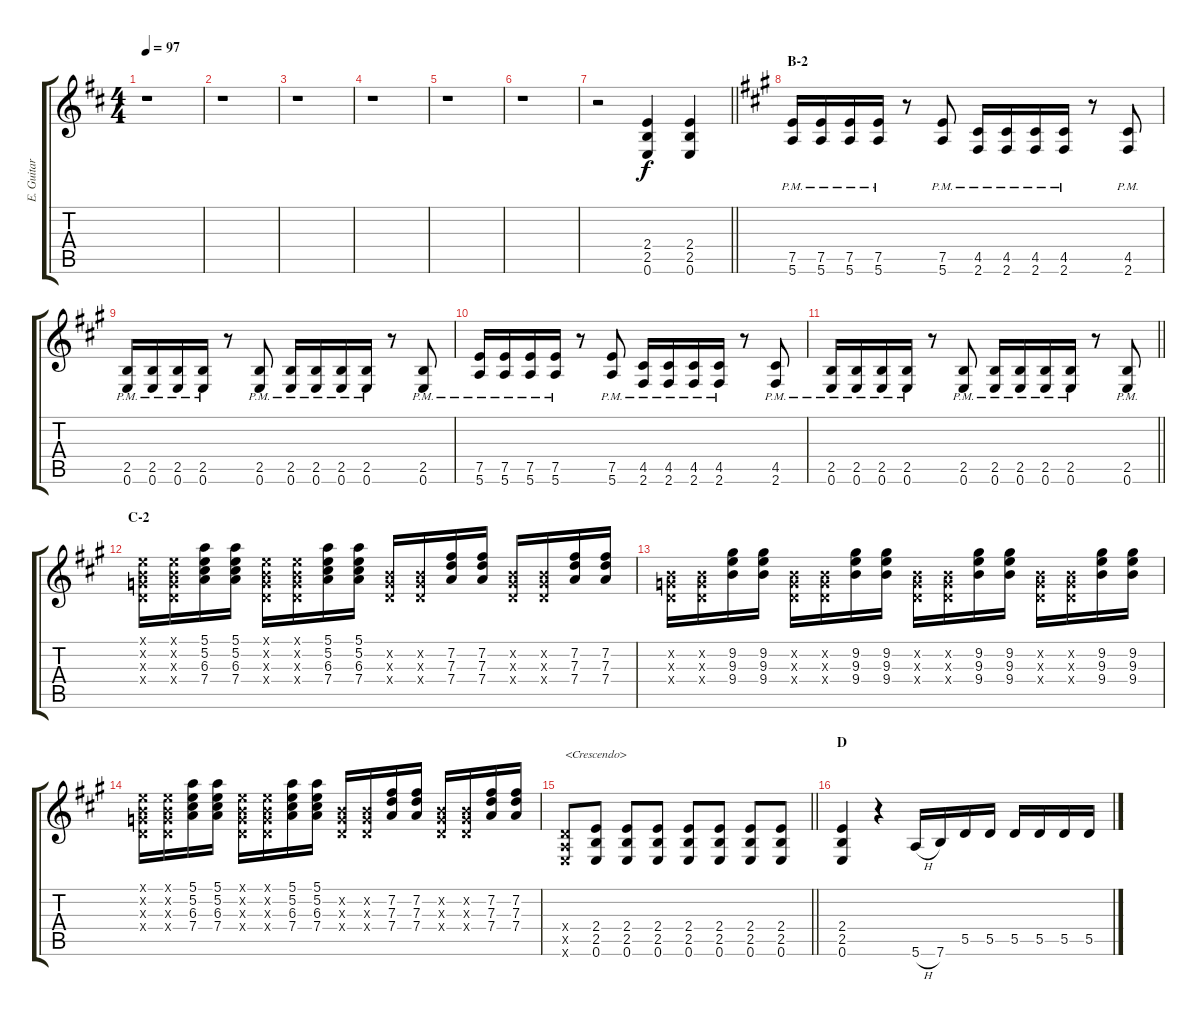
\track ("E. Guitar IV" "E. Guitar ") {instrument overdrivenguitar}
\staff {score tabs}
\tuning (E4 B3 G3 D3 A2 E2) {hide}
\ts (4 4)
\tempo 97
\clef g2
\ks d
r.1{dy f} |
r.1 |
r.1 |
r.1 |
r.1 |
r.1 |
\barLineRight lightlight
r.2 (2.4 2.5 0.6).4 (2.4 2.5 0.6).4 |
\section ("" "B-2")
\ks a
(7.5{pm} 5.6{pm}).16 (7.5{pm} 5.6{pm}).16 (7.5{pm} 5.6{pm}).16 (7.5{pm} 5.6{pm}).16 r.8 (7.5{pm} 5.6{pm}).8 (4.5{pm} 2.6{pm}).16 (4.5{pm} 2.6{pm}).16 (4.5{pm} 2.6{pm}).16 (4.5{pm} 2.6{pm}).16 r.8 (4.5{pm} 2.6{pm}).8 |
(2.5{pm} 0.6{pm}).16 (2.5{pm} 0.6{pm}).16 (2.5{pm} 0.6{pm}).16 (2.5{pm} 0.6{pm}).16 r.8 (2.5{pm} 0.6{pm}).8 (2.5{pm} 0.6{pm}).16 (2.5{pm} 0.6{pm}).16 (2.5{pm} 0.6{pm}).16 (2.5{pm} 0.6{pm}).16 r.8 (2.5{pm} 0.6{pm}).8 |
(7.5{pm} 5.6{pm}).16 (7.5{pm} 5.6{pm}).16 (7.5{pm} 5.6{pm}).16 (7.5{pm} 5.6{pm}).16 r.8 (7.5{pm} 5.6{pm}).8 (4.5{pm} 2.6{pm}).16 (4.5{pm} 2.6{pm}).16 (4.5{pm} 2.6{pm}).16 (4.5{pm} 2.6{pm}).16 r.8 (4.5{pm} 2.6{pm}).8 |
\barLineRight lightlight
(2.5{pm} 0.6{pm}).16 (2.5{pm} 0.6{pm}).16 (2.5{pm} 0.6{pm}).16 (2.5{pm} 0.6{pm}).16 r.8 (2.5{pm} 0.6{pm}).8 (2.5{pm} 0.6{pm}).16 (2.5{pm} 0.6{pm}).16 (2.5{pm} 0.6{pm}).16 (2.5{pm} 0.6{pm}).16 r.8 (2.5{pm} 0.6{pm}).8 |
\section ("" "C-2")
(0.1{x} 0.2{x} 0.3{x} 0.4{x}).16 (0.1{x} 0.2{x} 0.3{x} 0.4{x}).16 (5.1 5.2 6.3 7.4).16 (5.1 5.2 6.3 7.4).16 (0.1{x} 0.2{x} 0.3{x} 0.4{x}).16 (0.1{x} 0.2{x} 0.3{x} 0.4{x}).16 (5.1 5.2 6.3 7.4).16 (5.1 5.2 6.3 7.4).16 (0.2{x} 0.3{x} 0.4{x}).16 (0.2{x} 0.3{x} 0.4{x}).16 (7.2 7.3 7.4).16 (7.2 7.3 7.4).16 (0.2{x} 0.3{x} 0.4{x}).16 (0.2{x} 0.3{x} 0.4{x}).16 (7.2 7.3 7.4).16 (7.2 7.3 7.4).16 |
(0.2{x} 0.3{x} 0.4{x}).16 (0.2{x} 0.3{x} 0.4{x}).16 (9.2 9.3 9.4).16 (9.2 9.3 9.4).16 (0.2{x} 0.3{x} 0.4{x}).16 (0.2{x} 0.3{x} 0.4{x}).16 (9.2 9.3 9.4).16 (9.2 9.3 9.4).16 (0.2{x} 0.3{x} 0.4{x}).16 (0.2{x} 0.3{x} 0.4{x}).16 (9.2 9.3 9.4).16 (9.2 9.3 9.4).16 (0.2{x} 0.3{x} 0.4{x}).16 (0.2{x} 0.3{x} 0.4{x}).16 (9.2 9.3 9.4).16 (9.2 9.3 9.4).16 |
(0.1{x} 0.2{x} 0.3{x} 0.4{x}).16 (0.1{x} 0.2{x} 0.3{x} 0.4{x}).16 (5.1 5.2 6.3 7.4).16 (5.1 5.2 6.3 7.4).16 (0.1{x} 0.2{x} 0.3{x} 0.4{x}).16 (0.1{x} 0.2{x} 0.3{x} 0.4{x}).16 (5.1 5.2 6.3 7.4).16 (5.1 5.2 6.3 7.4).16 (0.2{x} 0.3{x} 0.4{x}).16 (0.2{x} 0.3{x} 0.4{x}).16 (7.2 7.3 7.4).16 (7.2 7.3 7.4).16 (0.2{x} 0.3{x} 0.4{x}).16 (0.2{x} 0.3{x} 0.4{x}).16 (7.2 7.3 7.4).16 (7.2 7.3 7.4).16 |
\barLineRight lightlight
(0.4{x} 0.5{x} 0.6{x}).8{txt "<Crescendo>"} (2.4 2.5 0.6).8 (2.4 2.5 0.6).8 (2.4 2.5 0.6).8 (2.4 2.5 0.6).8 (2.4 2.5 0.6).8 (2.4 2.5 0.6).8 (2.4 2.5 0.6).8 |
\section ("" "D")
(2.4 2.5 0.6).4 r.4 5.6{h}.16 7.6.16 5.5.16 5.5.16 5.5.16 5.5.16 5.5.16 5.5.16
